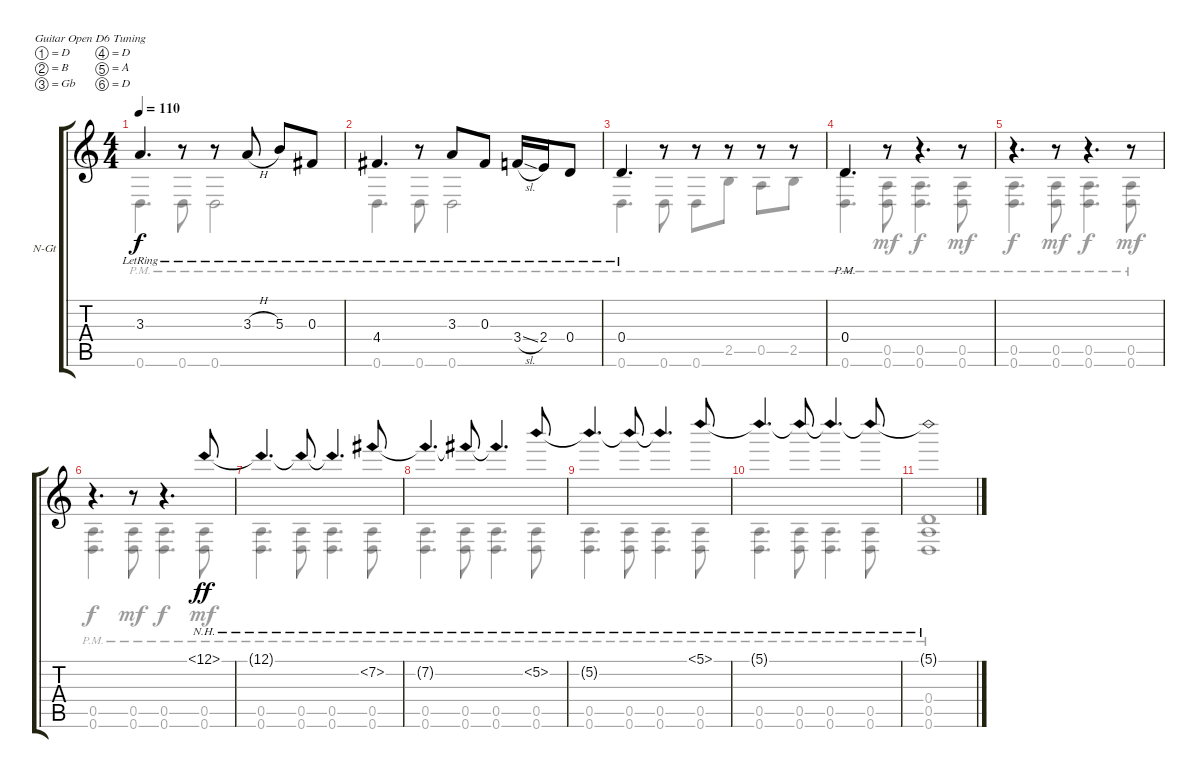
\bracketExtendMode groupsimilarinstruments
\firstSystemTrackNameOrientation horizontal
\otherSystemsTrackNameOrientation horizontal
\track ("Òô¹ì 1" "N-Gt") {instrument acousticguitarnylon}
\staff {score tabs}
\tuning (D4 B3 Gb3 D3 A2 D2)
\voice
\ts (4 4)
\tempo 110
\clef g2
\ks c
3.3{lr}.4{d dy f} r.8 r.8 3.3{h lr}.8 5.3{lr}.8 0.3{lr}.8 |
4.4{lr}.4{d} r.8 3.3{lr}.8 0.3{lr}.8 3.4{sl lr}.16 2.4{lr}.16 0.4{lr}.8 |
0.4{lr}.4{d} r.8 r.8 r.8 r.8 r.8 |
0.4{pm}.4{d} r.8 r.4{d} r.8 |
r.4{d} r.8 r.4{d} r.8 |
r.4{d} r.8 r.4{d} 12.1{nh}.8{dy ff} |
12.1{nh t}.4{d} 12.1{nh t}.8 12.1{nh t}.4{d} 7.2{nh}.8 |
7.2{nh t}.4{d} 7.2{nh t}.8 7.2{nh t}.4{d} 5.2{nh}.8 |
5.2{nh t}.4{d} 5.2{nh t}.8 5.2{nh t}.4{d} 5.1{nh}.8 |
5.1{nh t}.4{d} 5.1{nh t}.8 5.1{nh t}.4{d} 5.1{nh t}.8 |
5.1{nh t}.1
\voice
\clef g2
\ottava regular
\simile none
\ks c
0.6{pm}.4{d dy f} 0.6{pm}.8 0.6{pm}.2 |
0.6{pm}.4{d} 0.6{pm}.8 0.6{pm}.2 |
0.6{pm}.4{d} 0.6{pm}.8 0.6{pm}.8 2.5{pm}.8 0.5{pm}.8 2.5{pm}.8 |
(0.6{pm} 0.4{pm}).4{d} (0.6{pm} 0.5{pm}).8{dy mf} (0.6{pm} 0.5{pm}).4{d dy f} (0.5{pm} 0.6{pm}).8{dy mf} |
(0.6{pm} 0.5{pm}).4{d dy f} (0.6{pm} 0.5{pm}).8{dy mf} (0.6{pm} 0.5{pm}).4{d dy f} (0.5{pm} 0.6{pm}).8{dy mf} |
(0.6{pm} 0.5{pm}).4{d dy f} (0.6{pm} 0.5{pm}).8{dy mf} (0.6{pm} 0.5{pm}).4{d dy f} (0.5{pm} 0.6{pm}).8{dy mf} |
(0.6{pm} 0.5{pm}).4{d} (0.6{pm} 0.5{pm}).8 (0.6{pm} 0.5{pm}).4{d} (0.5{pm} 0.6{pm}).8 |
(0.6{pm} 0.5{pm}).4{d} (0.6{pm} 0.5{pm}).8 (0.6{pm} 0.5{pm}).4{d} (0.5{pm} 0.6{pm}).8 |
(0.6{pm} 0.5{pm}).4{d} (0.6{pm} 0.5{pm}).8 (0.6{pm} 0.5{pm}).4{d} (0.5{pm} 0.6{pm}).8 |
(0.6{pm} 0.5{pm}).4{d} (0.6{pm} 0.5{pm}).8 (0.6{pm} 0.5{pm}).4{d} (0.5{pm} 0.6{pm}).8 |
(0.6{pm} 0.5{pm} 0.4{pm}).1
